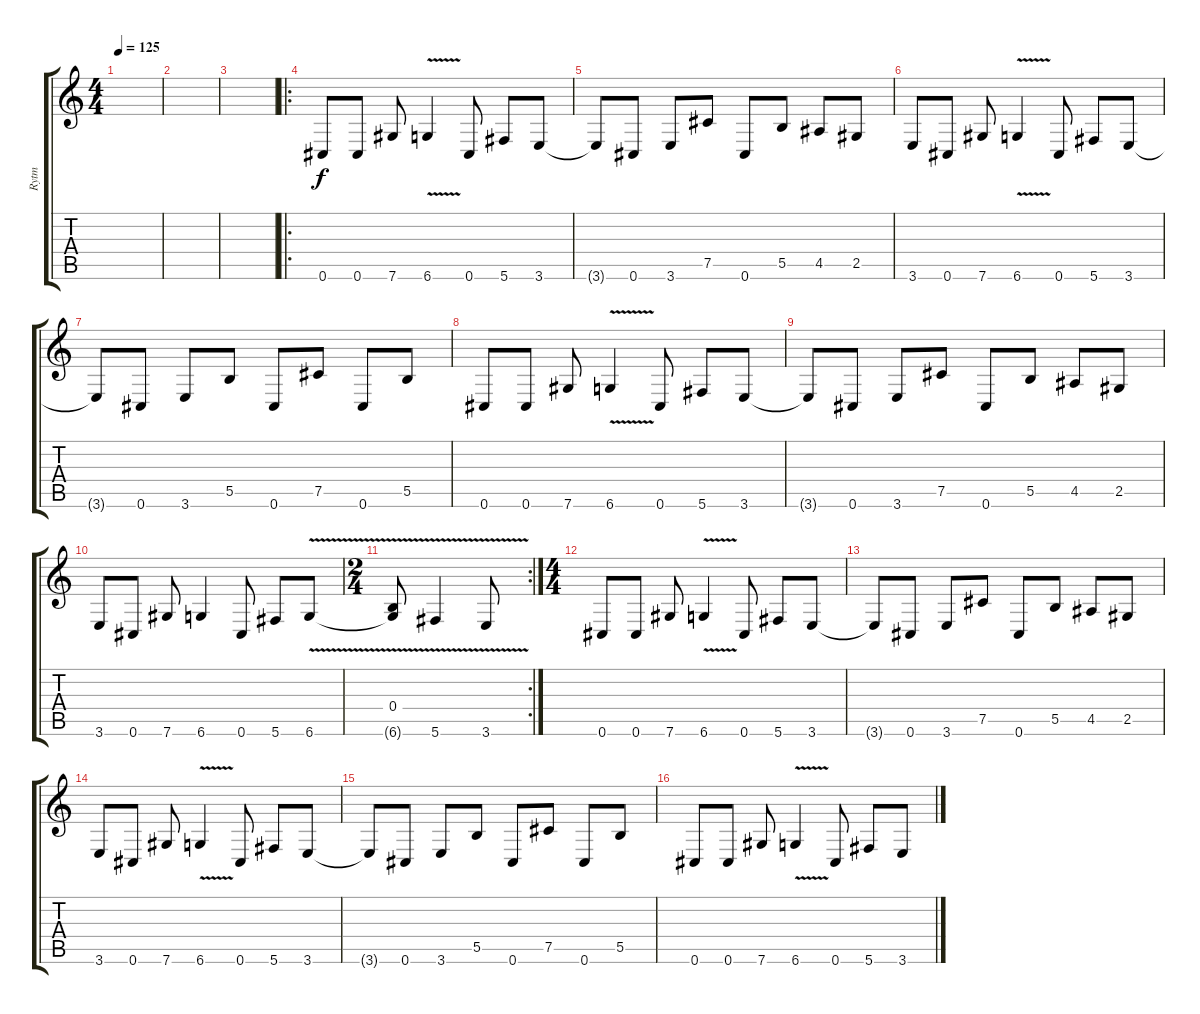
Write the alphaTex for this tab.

\track ("Rytm" "Rytm") {instrument distortionguitar}
\staff {score tabs}
\tuning (Db4 Ab3 E3 B2 Gb2 Db2) {hide}
\ts (4 4)
\tempo 125
\clef g2
\ks c
|
|
|
\ro
0.6.8 0.6.8 7.6.8 6.6{v}.4 0.6.8 5.6.8 3.6.8 |
3.6{t}.8 0.6.8 3.6.8 7.5.8 0.6.8 5.5.8 4.5.8 2.5.8 |
3.6.8 0.6.8 7.6.8 6.6{v}.4 0.6.8 5.6.8 3.6.8 |
3.6{t}.8 0.6.8 3.6.8 5.5.8 0.6.8 7.5.8 0.6.8 5.5.8 |
0.6.8 0.6.8 7.6.8 6.6{v}.4 0.6.8 5.6.8 3.6.8 |
3.6{t}.8 0.6.8 3.6.8 7.5.8 0.6.8 5.5.8 4.5.8 2.5.8 |
3.6.8 0.6.8 7.6.8 6.6.4 0.6.8 5.6.8 6.6{v}.8 |
\rc 2
\ts (2 4)
(0.4 6.6{t}).8 5.6{v}.4 3.6{v}.8 |
\ts (4 4)
0.6.8 0.6.8 7.6.8 6.6{v}.4 0.6.8 5.6.8 3.6.8 |
3.6{t}.8 0.6.8 3.6.8 7.5.8 0.6.8 5.5.8 4.5.8 2.5.8 |
3.6.8 0.6.8 7.6.8 6.6{v}.4 0.6.8 5.6.8 3.6.8 |
3.6{t}.8 0.6.8 3.6.8 5.5.8 0.6.8 7.5.8 0.6.8 5.5.8 |
0.6.8 0.6.8 7.6.8 6.6{v}.4 0.6.8 5.6.8 3.6.8
